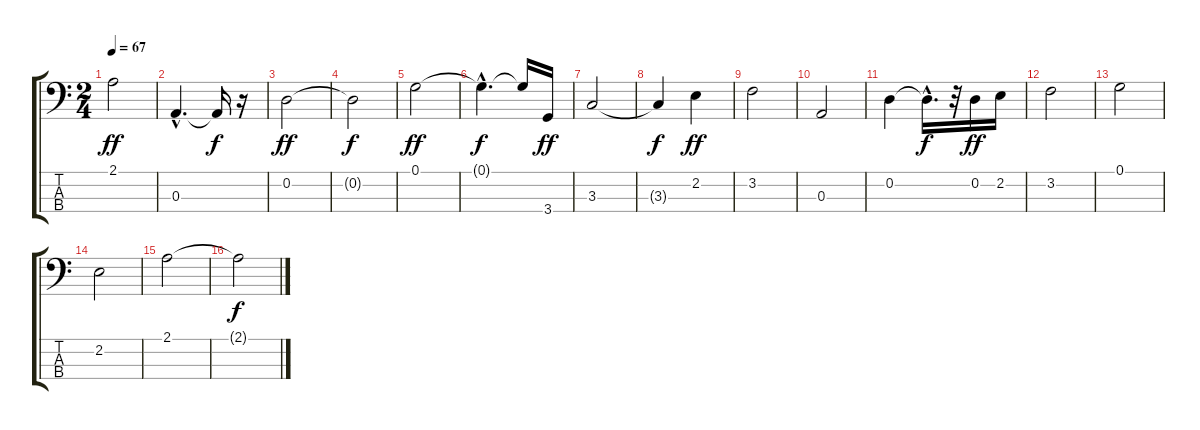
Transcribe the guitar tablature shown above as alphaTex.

\track "" {instrument fretlessbass}
\staff {score tabs}
\tuning (G2 D2 A1 E1) {hide}
\ts (2 4)
\tempo 67
\clef f4
\ks c
2.1.2{dy ff} |
0.3{hac}.4{d} 0.3{t}.16{dy f} r.16 |
0.2.2{dy ff} |
0.2{t}.2{dy f} |
0.1.2{dy ff} |
0.1{hac t}.4{d dy f} 0.1{t}.16 3.4.16{dy ff} |
3.3.2 |
3.3{t}.4{dy f} 2.2.4{dy ff} |
3.2.2 |
0.3.2 |
0.2.4 0.2{hac t}.16{d dy f} r.32 0.2.16{dy ff} 2.2.16 |
3.2.2 |
0.1.2 |
2.2.2 |
2.1.2 |
2.1{t}.2{dy f}
